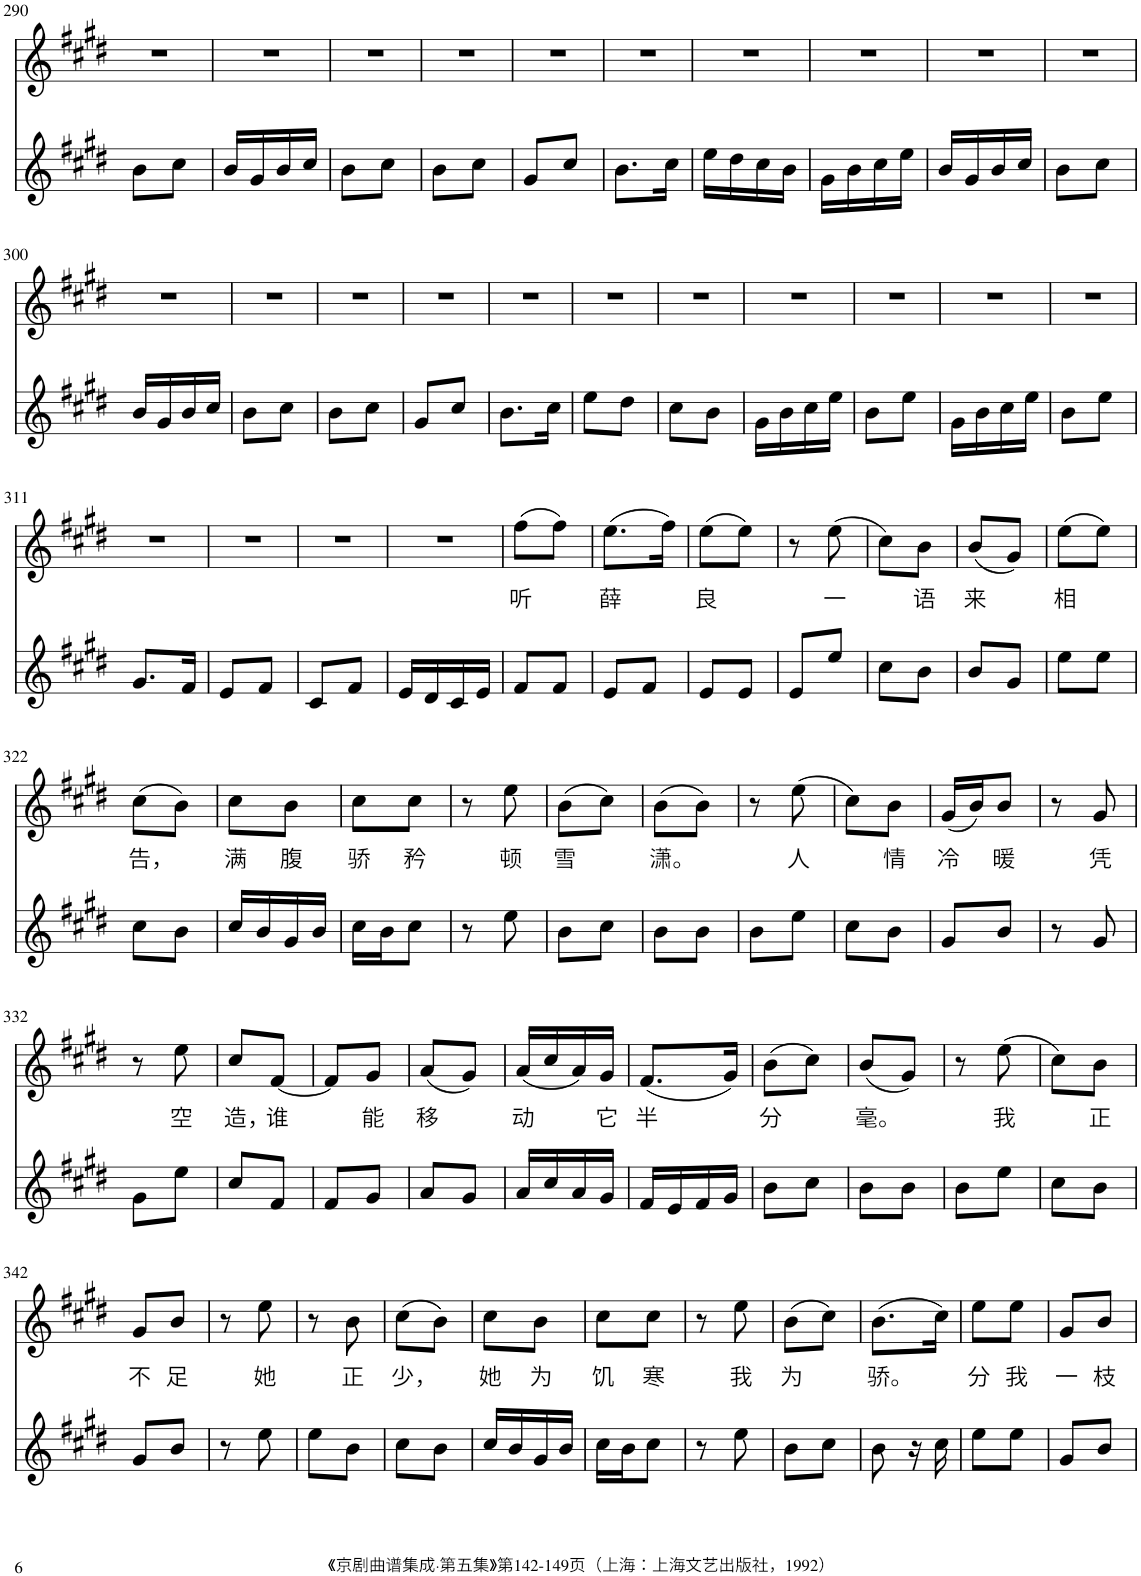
**kern	**kern	**text
*part2	*part1	*part1
*staff2	*staff1	*staff1
*I"Piano	*I"Piano	*
*I'Pno	*I'Pno	*
!!LO:PB:g=z
*clefG2	*clefG2	*
*k[f#c#g#d#]	*k[f#c#g#d#]	*
*M1/4	*M1/4	*
=290	=290	=290
8b\L	4r	.
8cc#\J	.	.
=291	=291	=291
16b/LL	4r	.
16g#/	.	.
16b/	.	.
16cc#/JJ	.	.
=292	=292	=292
8b\L	4r	.
8cc#\J	.	.
=293	=293	=293
8b\L	4r	.
8cc#\J	.	.
=294	=294	=294
8g#/L	4r	.
8cc#/J	.	.
=295	=295	=295
8.b\L	4r	.
16cc#\Jk	.	.
=296	=296	=296
16ee\LL	4r	.
16dd#\	.	.
16cc#\	.	.
16b\JJ	.	.
=297	=297	=297
16g#\LL	4r	.
16b\	.	.
16cc#\	.	.
16ee\JJ	.	.
=298	=298	=298
16b/LL	4r	.
16g#/	.	.
16b/	.	.
16cc#/JJ	.	.
=299	=299	=299
8b\L	4r	.
8cc#\J	.	.
!!LO:LB:g=z
=300	=300	=300
16b/LL	4r	.
16g#/	.	.
16b/	.	.
16cc#/JJ	.	.
=301	=301	=301
8b\L	4r	.
8cc#\J	.	.
=302	=302	=302
8b\L	4r	.
8cc#\J	.	.
=303	=303	=303
8g#/L	4r	.
8cc#/J	.	.
=304	=304	=304
8.b\L	4r	.
16cc#\Jk	.	.
=305	=305	=305
8ee\L	4r	.
8dd#\J	.	.
=306	=306	=306
8cc#\L	4r	.
8b\J	.	.
=307	=307	=307
16g#\LL	4r	.
16b\	.	.
16cc#\	.	.
16ee\JJ	.	.
=308	=308	=308
8b\L	4r	.
8ee\J	.	.
=309	=309	=309
16g#\LL	4r	.
16b\	.	.
16cc#\	.	.
16ee\JJ	.	.
=310	=310	=310
8b\L	4r	.
8ee\J	.	.
!!LO:LB:g=z
=311	=311	=311
8.g#/L	4r	.
16f#/Jk	.	.
=312	=312	=312
8e/L	4r	.
8f#/J	.	.
=313	=313	=313
8c#/L	4r	.
8f#/J	.	.
=314	=314	=314
16e/LL	4r	.
16d#/	.	.
16c#/	.	.
16e/JJ	.	.
=315	=315	=315
!	!	!LO:LY:b
8f#/L	(8ff#\L	听
8f#/J	8ff#\J)	.
=316	=316	=316
!	!	!LO:LY:b
8e/L	(8.ee\L	薛
8f#/J	.	.
.	16ff#\Jk)	.
=317	=317	=317
!	!	!LO:LY:b
8e/L	(8ee\L	良
8e/J	8ee\J)	.
=318	=318	=318
8e/L	8r	.
!	!	!LO:LY:b
8ee/J	(8ee\	一
=319	=319	=319
8cc#\L	8cc#\L)	.
!	!	!LO:LY:b
8b\J	8b\J	语
=320	=320	=320
!	!	!LO:LY:b
8b/L	(8b/L	来
8g#/J	8g#/J)	.
=321	=321	=321
!	!	!LO:LY:b
8ee\L	(8ee\L	相
8ee\J	8ee\J)	.
!!LO:LB:g=z
=322	=322	=322
!	!	!LO:LY:b
8cc#\L	(8cc#\L	告，
8b\J	8b\J)	.
=323	=323	=323
!	!	!LO:LY:b
16cc#/LL	8cc#\L	满
16b/	.	.
!	!	!LO:LY:b
16g#/	8b\J	腹
16b/JJ	.	.
=324	=324	=324
!	!	!LO:LY:b
16cc#\LL	8cc#\L	骄
16b\J	.	.
!	!	!LO:LY:b
8cc#\J	8cc#\J	矜
=325	=325	=325
8r	8r	.
!	!	!LO:LY:b
8ee\	8ee\	顿
=326	=326	=326
!	!	!LO:LY:b
8b\L	(8b\L	雪
8cc#\J	8cc#\J)	.
=327	=327	=327
!	!	!LO:LY:b
8b\L	(8b\L	潇。
8b\J	8b\J)	.
=328	=328	=328
8b\L	8r	.
!	!	!LO:LY:b
8ee\J	(8ee\	人
=329	=329	=329
8cc#\L	8cc#\L)	.
!	!	!LO:LY:b
8b\J	8b\J	情
=330	=330	=330
!	!	!LO:LY:b
8g#/L	(16g#/LL	冷
.	16b/J)	.
!	!	!LO:LY:b
8b/J	8b/J	暖
=331	=331	=331
8r	8r	.
!	!	!LO:LY:b
8g#/	8g#/	凭
!!LO:LB:g=z
=332	=332	=332
8g#\L	8r	.
!	!	!LO:LY:b
8ee\J	8ee\	空
=333	=333	=333
!	!	!LO:LY:b
8cc#/L	8cc#/L	造，
!	!	!LO:LY:b
8f#/J	[8f#/J	谁
=334	=334	=334
8f#/L	8f#/L]	.
!	!	!LO:LY:b
8g#/J	8g#/J	能
=335	=335	=335
!	!	!LO:LY:b
8a/L	(8a/L	移
8g#/J	8g#/J)	.
=336	=336	=336
!	!	!LO:LY:b
16a/LL	(16a/LL	动
16cc#/	16cc#/	.
16a/	16a/)	.
!	!	!LO:LY:b
16g#/JJ	16g#/JJ	它
=337	=337	=337
!	!	!LO:LY:b
16f#/LL	(8.f#/L	半
16e/	.	.
16f#/	.	.
16g#/JJ	16g#/Jk)	.
=338	=338	=338
!	!	!LO:LY:b
8b\L	(8b\L	分
8cc#\J	8cc#\J)	.
=339	=339	=339
!	!	!LO:LY:b
8b\L	(8b/L	毫。
8b\J	8g#/J)	.
=340	=340	=340
8b\L	8r	.
!	!	!LO:LY:b
8ee\J	(8ee\	我
=341	=341	=341
8cc#\L	8cc#\L)	.
!	!	!LO:LY:b
8b\J	8b\J	正
!!LO:LB:g=z
=342	=342	=342
!	!	!LO:LY:b
8g#/L	8g#/L	不
!	!	!LO:LY:b
8b/J	8b/J	足
=343	=343	=343
8r	8r	.
!	!	!LO:LY:b
8ee\	8ee\	她
=344	=344	=344
8ee\L	8r	.
!	!	!LO:LY:b
8b\J	8b\	正
=345	=345	=345
!	!	!LO:LY:b
8cc#\L	(8cc#\L	少，
8b\J	8b\J)	.
=346	=346	=346
!	!	!LO:LY:b
16cc#/LL	8cc#\L	她
16b/	.	.
!	!	!LO:LY:b
16g#/	8b\J	为
16b/JJ	.	.
=347	=347	=347
!	!	!LO:LY:b
16cc#\LL	8cc#\L	饥
16b\J	.	.
!	!	!LO:LY:b
8cc#\J	8cc#\J	寒
=348	=348	=348
8r	8r	.
!	!	!LO:LY:b
8ee\	8ee\	我
=349	=349	=349
!	!	!LO:LY:b
8b\L	(8b\L	为
8cc#\J	8cc#\J)	.
=350	=350	=350
!	!	!LO:LY:b
8b\	(8.b\L	骄。
16r	.	.
16cc#\	16cc#\Jk)	.
=351	=351	=351
!	!	!LO:LY:b
8ee\L	8ee\L	分
!	!	!LO:LY:b
8ee\J	8ee\J	我
=352	=352	=352
!	!	!LO:LY:b
8g#/L	8g#/L	一
!	!	!LO:LY:b
8b/J	8b/J	枝
=	=	=
*-	*-	*-
